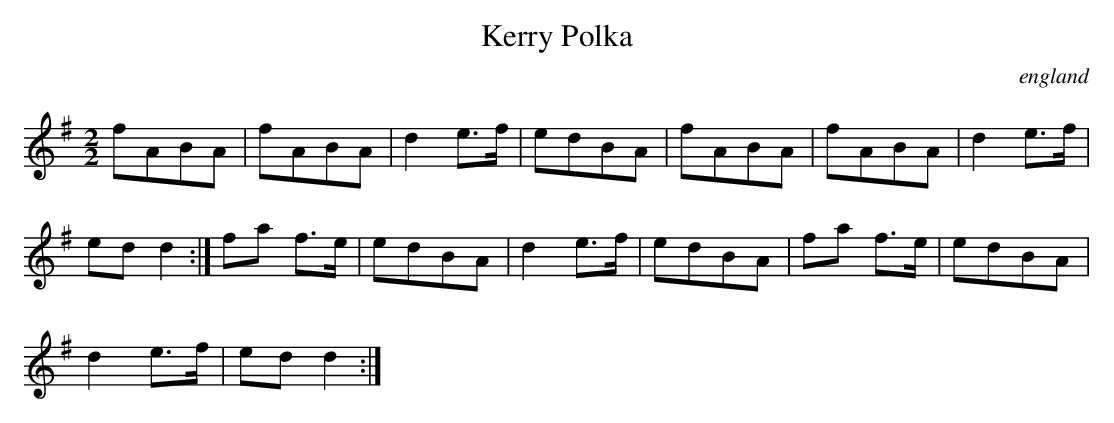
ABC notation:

X:1
T:Kerry Polka
O:england
M:2/2
L:1/16
K:G
f2A2B2A2 | f2A2B2A2 | d4e3f | e2d2B2A2 | f2A2B2A2 | f2A2B2A2 | d4 e3f |
e2d2 d4:| f2a2 f3e |e2d2B2A2 | d4 e3f | e2d2B2A2 | f2a2 f3e | e2d2B2A2 |
d4 e3f | e2d2 d4:|
